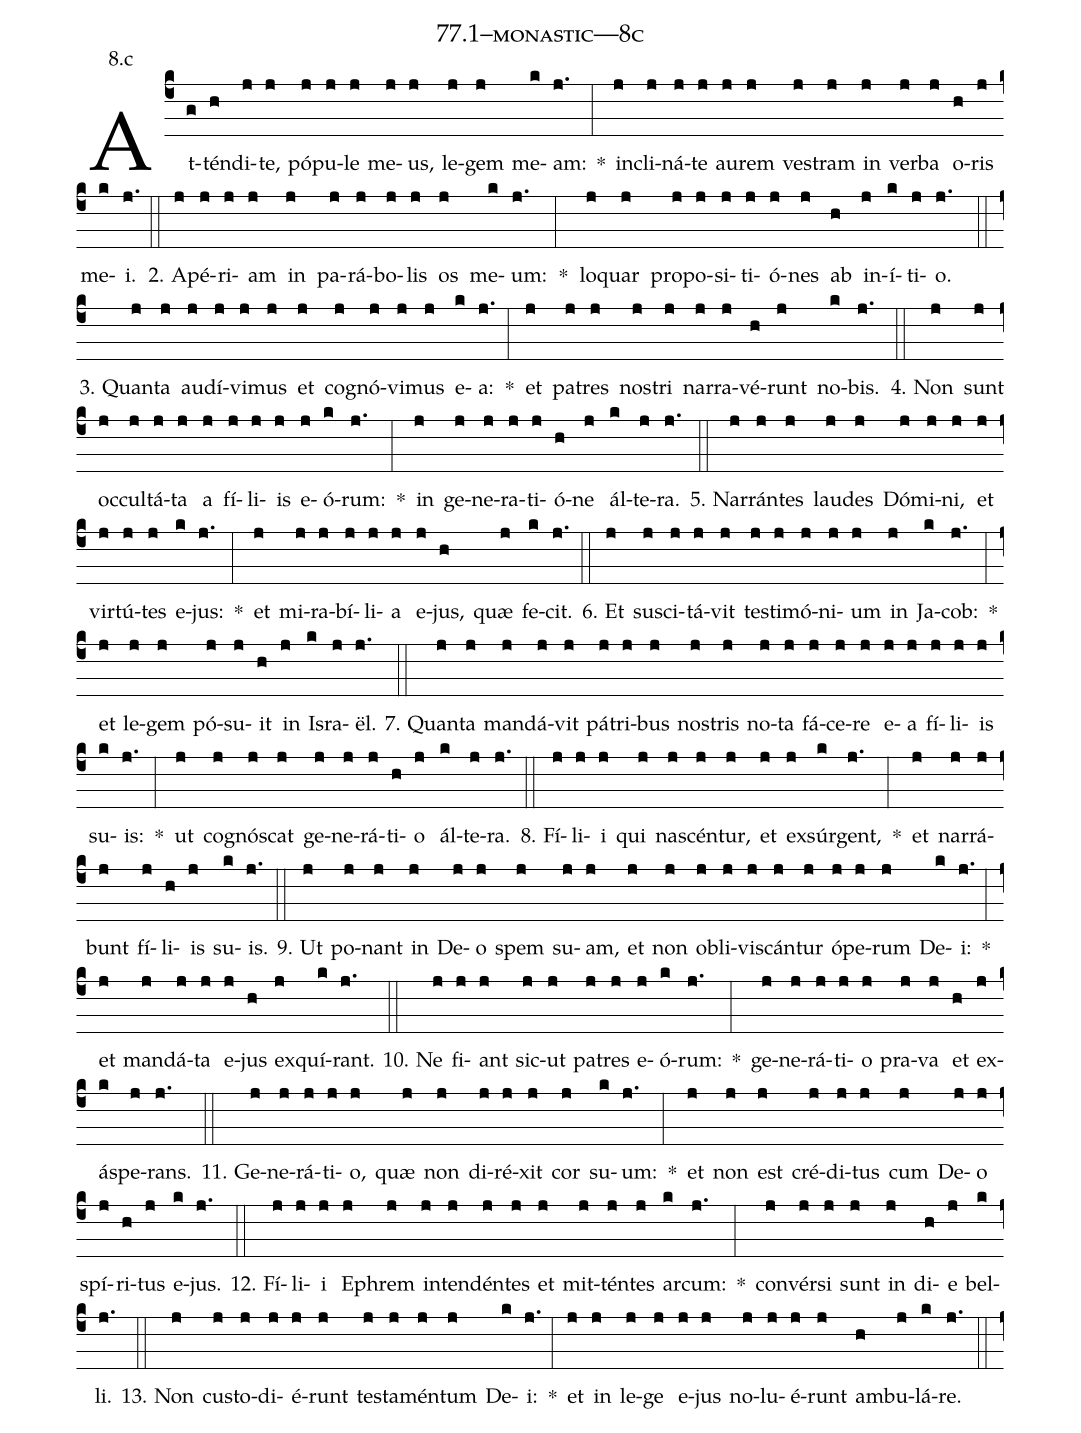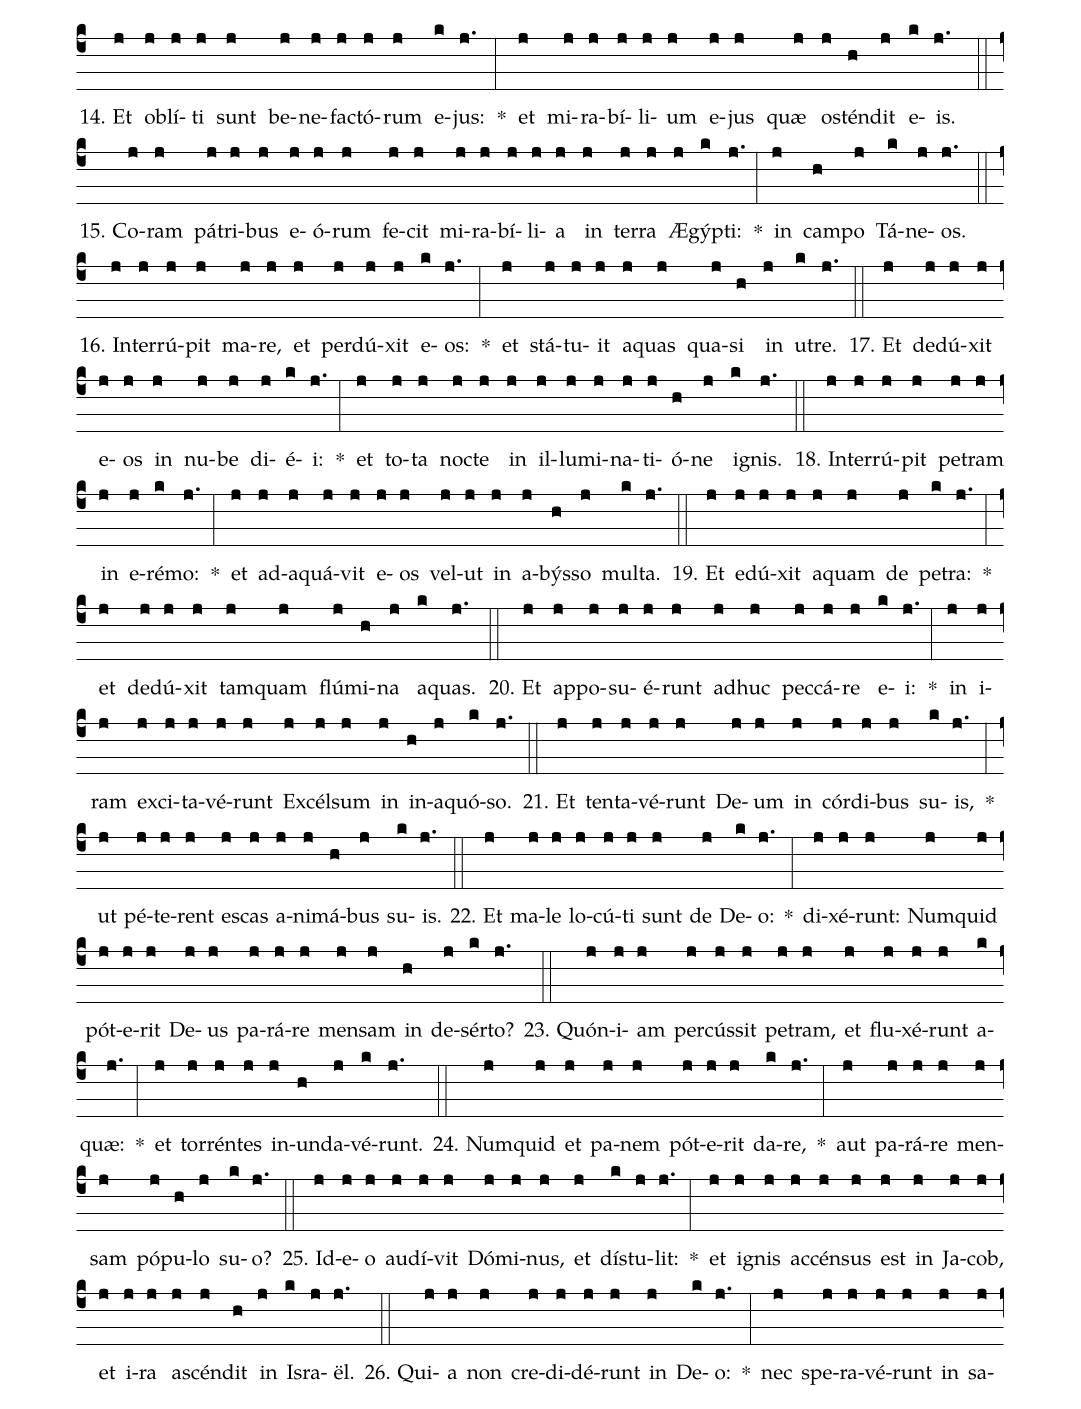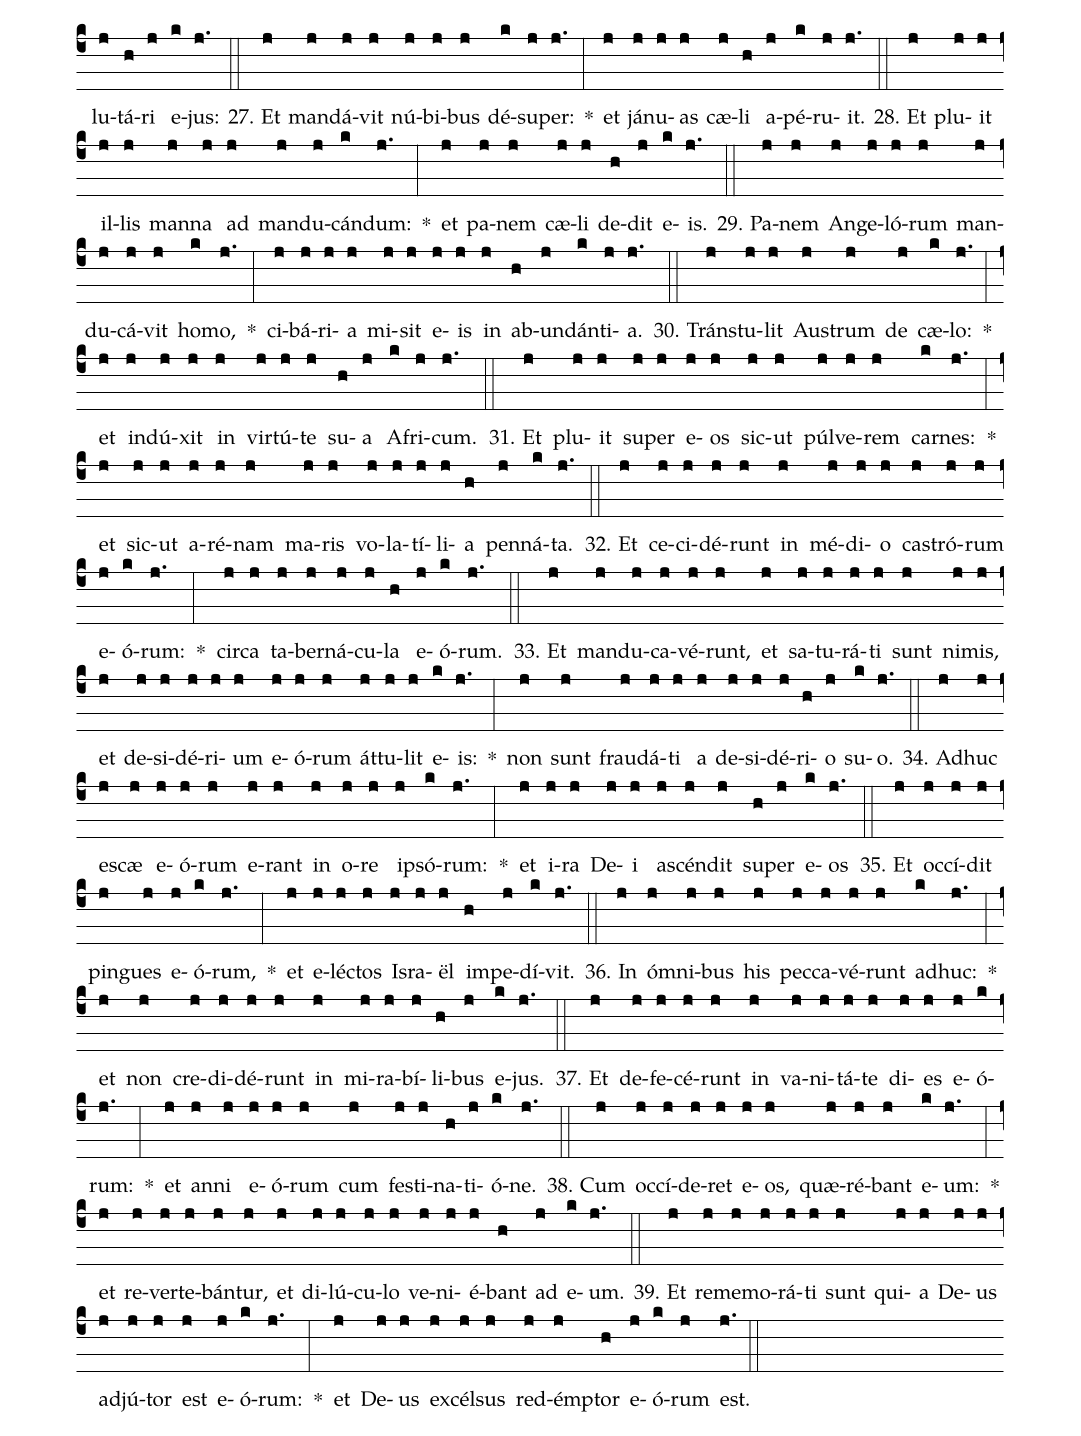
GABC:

name: 77.1--monastic---8c;
annotation: 8.c;
%%
(c4)At(g)tén(h)di(j)te,(j) pó(j)pu(j)le(j) me(j)us,(j) le(j)gem(j) me(k)am:(j.) *(:) in(j)cli(j)ná(j)te(j) au(j)rem(j) ves(j)tram(j) in(j) ver(j)ba(j) o(h)ris(j) me(k)i.(j.) (::)
2. A(j)pé(j)ri(j)am(j) in(j) pa(j)rá(j)bo(j)lis(j) os(j) me(k)um:(j.) *(:) lo(j)quar(j) pro(j)po(j)si(j)ti(j)ó(j)nes(j) ab(h) in(j)í(k)ti(j)o.(j.) (::)
3. Quan(j)ta(j) au(j)dí(j)vi(j)mus(j) et(j) co(j)gnó(j)vi(j)mus(j) e(k)a:(j.) *(:) et(j) pa(j)tres(j) nos(j)tri(j) nar(j)ra(j)vé(h)runt(j) no(k)bis.(j.) (::)
4. Non(j) sunt(j) oc(j)cul(j)tá(j)ta(j) a(j) fí(j)li(j)is(j) e(j)ó(k)rum:(j.) *(:) in(j) ge(j)ne(j)ra(j)ti(j)ó(h)ne(j) ál(k)te(j)ra.(j.) (::)
5. Nar(j)rán(j)tes(j) lau(j)des(j) Dó(j)mi(j)ni,(j) et(j) vir(j)tú(j)tes(j) e(k)jus:(j.) *(:) et(j) mi(j)ra(j)bí(j)li(j)a(j) e(j)jus,(h) quæ(j) fe(k)cit.(j.) (::)
6. Et(j) su(j)sci(j)tá(j)vit(j) tes(j)ti(j)mó(j)ni(j)um(j) in(j) Ja(k)cob:(j.) *(:) et(j) le(j)gem(j) pó(j)su(j)it(h) in(j) Is(k)ra(j)ël.(j.) (::)
7. Quan(j)ta(j) man(j)dá(j)vit(j) pá(j)tri(j)bus(j) nos(j)tris(j) no(j)ta(j) fá(j)ce(j)re(j) e(j)a(j) fí(j)li(j)is(j) su(k)is:(j.) *(:) ut(j) co(j)gnós(j)cat(j) ge(j)ne(j)rá(j)ti(h)o(j) ál(k)te(j)ra.(j.) (::)
8. Fí(j)li(j)i(j) qui(j) na(j)scén(j)tur,(j) et(j) ex(j)súr(k)gent,(j.) *(:) et(j) nar(j)rá(j)bunt(j) fí(j)li(h)is(j) su(k)is.(j.) (::)
9. Ut(j) po(j)nant(j) in(j) De(j)o(j) spem(j) su(j)am,(j) et(j) non(j) ob(j)li(j)vis(j)cán(j)tur(j) ó(j)pe(j)rum(j) De(k)i:(j.) *(:) et(j) man(j)dá(j)ta(j) e(j)jus(h) ex(j)quí(k)rant.(j.) (::)
10. Ne(j) fi(j)ant(j) sic(j)ut(j) pa(j)tres(j) e(j)ó(k)rum:(j.) *(:) ge(j)ne(j)rá(j)ti(j)o(j) pra(j)va(j) et(h) ex(j)ás(k)pe(j)rans.(j.) (::)
11. Ge(j)ne(j)rá(j)ti(j)o,(j) quæ(j) non(j) di(j)ré(j)xit(j) cor(j) su(k)um:(j.) *(:) et(j) non(j) est(j) cré(j)di(j)tus(j) cum(j) De(j)o(j) spí(j)ri(h)tus(j) e(k)jus.(j.) (::)
12. Fí(j)li(j)i(j) E(j)phrem(j) in(j)ten(j)dén(j)tes(j) et(j) mit(j)tén(j)tes(j) ar(k)cum:(j.) *(:) con(j)vér(j)si(j) sunt(j) in(j) di(h)e(j) bel(k)li.(j.) (::)
13. Non(j) cus(j)to(j)di(j)é(j)runt(j) tes(j)ta(j)mén(j)tum(j) De(k)i:(j.) *(:) et(j) in(j) le(j)ge(j) e(j)jus(j) no(j)lu(j)é(j)runt(j) am(h)bu(j)lá(k)re.(j.) (::)
14. Et(j) ob(j)lí(j)ti(j) sunt(j) be(j)ne(j)fac(j)tó(j)rum(j) e(k)jus:(j.) *(:) et(j) mi(j)ra(j)bí(j)li(j)um(j) e(j)jus(j) quæ(j) os(j)tén(h)dit(j) e(k)is.(j.) (::)
15. Co(j)ram(j) pá(j)tri(j)bus(j) e(j)ó(j)rum(j) fe(j)cit(j) mi(j)ra(j)bí(j)li(j)a(j) in(j) ter(j)ra(j) Æ(j)gýp(k)ti:(j.) *(:) in(j) cam(h)po(j) Tá(k)ne(j)os.(j.) (::)
16. In(j)ter(j)rú(j)pit(j) ma(j)re,(j) et(j) per(j)dú(j)xit(j) e(k)os:(j.) *(:) et(j) stá(j)tu(j)it(j) a(j)quas(j) qua(j)si(h) in(j) u(k)tre.(j.) (::)
17. Et(j) de(j)dú(j)xit(j) e(j)os(j) in(j) nu(j)be(j) di(j)é(k)i:(j.) *(:) et(j) to(j)ta(j) noc(j)te(j) in(j) il(j)lu(j)mi(j)na(j)ti(j)ó(h)ne(j) i(k)gnis.(j.) (::)
18. In(j)ter(j)rú(j)pit(j) pe(j)tram(j) in(j) e(j)ré(k)mo:(j.) *(:) et(j) ad(j)a(j)quá(j)vit(j) e(j)os(j) vel(j)ut(j) in(j) a(j)býs(h)so(j) mul(k)ta.(j.) (::)
19. Et(j) e(j)dú(j)xit(j) a(j)quam(j) de(j) pe(k)tra:(j.) *(:) et(j) de(j)dú(j)xit(j) tam(j)quam(j) flú(j)mi(h)na(j) a(k)quas.(j.) (::)
20. Et(j) ap(j)po(j)su(j)é(j)runt(j) ad(j)huc(j) pec(j)cá(j)re(j) e(k)i:(j.) *(:) in(j) i(j)ram(j) ex(j)ci(j)ta(j)vé(j)runt(j) Ex(j)cél(j)sum(j) in(j) in(h)a(j)quó(k)so.(j.) (::)
21. Et(j) ten(j)ta(j)vé(j)runt(j) De(j)um(j) in(j) cór(j)di(j)bus(j) su(k)is,(j.) *(:) ut(j) pé(j)te(j)rent(j) es(j)cas(j) a(j)ni(j)má(h)bus(j) su(k)is.(j.) (::)
22. Et(j) ma(j)le(j) lo(j)cú(j)ti(j) sunt(j) de(j) De(k)o:(j.) *(:) di(j)xé(j)runt:(j) Num(j)quid(j) pót(j)e(j)rit(j) De(j)us(j) pa(j)rá(j)re(j) men(j)sam(j) in(h) de(j)sér(k)to?(j.) (::)
23. Quón(j)i(j)am(j) per(j)cús(j)sit(j) pe(j)tram,(j) et(j) flu(j)xé(j)runt(j) a(k)quæ:(j.) *(:) et(j) tor(j)rén(j)tes(j) in(j)un(h)da(j)vé(k)runt.(j.) (::)
24. Num(j)quid(j) et(j) pa(j)nem(j) pót(j)e(j)rit(j) da(k)re,(j.) *(:) aut(j) pa(j)rá(j)re(j) men(j)sam(j) pó(j)pu(h)lo(j) su(k)o?(j.) (::)
25. Id(j)e(j)o(j) au(j)dí(j)vit(j) Dó(j)mi(j)nus,(j) et(j) dís(k)tu(j)lit:(j.) *(:) et(j) i(j)gnis(j) ac(j)cén(j)sus(j) est(j) in(j) Ja(j)cob,(j) et(j) i(j)ra(j) a(j)scén(j)dit(h) in(j) Is(k)ra(j)ël.(j.) (::)
26. Qui(j)a(j) non(j) cre(j)di(j)dé(j)runt(j) in(j) De(k)o:(j.) *(:) nec(j) spe(j)ra(j)vé(j)runt(j) in(j) sa(j)lu(j)tá(h)ri(j) e(k)jus:(j.) (::)
27. Et(j) man(j)dá(j)vit(j) nú(j)bi(j)bus(j) dé(k)su(j)per:(j.) *(:) et(j) já(j)nu(j)as(j) cæ(j)li(h) a(j)pé(k)ru(j)it.(j.) (::)
28. Et(j) plu(j)it(j) il(j)lis(j) man(j)na(j) ad(j) man(j)du(j)cán(k)dum:(j.) *(:) et(j) pa(j)nem(j) cæ(j)li(j) de(h)dit(j) e(k)is.(j.) (::)
29. Pa(j)nem(j) An(j)ge(j)ló(j)rum(j) man(j)du(j)cá(j)vit(j) ho(k)mo,(j.) *(:) ci(j)bá(j)ri(j)a(j) mi(j)sit(j) e(j)is(j) in(j) ab(h)un(j)dán(k)ti(j)a.(j.) (::)
30. Tráns(j)tu(j)lit(j) Aus(j)trum(j) de(j) cæ(k)lo:(j.) *(:) et(j) in(j)dú(j)xit(j) in(j) vir(j)tú(j)te(j) su(h)a(j) A(k)fri(j)cum.(j.) (::)
31. Et(j) plu(j)it(j) su(j)per(j) e(j)os(j) sic(j)ut(j) púl(j)ve(j)rem(j) car(k)nes:(j.) *(:) et(j) sic(j)ut(j) a(j)ré(j)nam(j) ma(j)ris(j) vo(j)la(j)tí(j)li(j)a(h) pen(j)ná(k)ta.(j.) (::)
32. Et(j) ce(j)ci(j)dé(j)runt(j) in(j) mé(j)di(j)o(j) cas(j)tró(j)rum(j) e(j)ó(k)rum:(j.) *(:) cir(j)ca(j) ta(j)ber(j)ná(j)cu(j)la(h) e(j)ó(k)rum.(j.) (::)
33. Et(j) man(j)du(j)ca(j)vé(j)runt,(j) et(j) sa(j)tu(j)rá(j)ti(j) sunt(j) ni(j)mis,(j) et(j) de(j)si(j)dé(j)ri(j)um(j) e(j)ó(j)rum(j) át(j)tu(j)lit(j) e(k)is:(j.) *(:) non(j) sunt(j) frau(j)dá(j)ti(j) a(j) de(j)si(j)dé(j)ri(h)o(j) su(k)o.(j.) (::)
34. Ad(j)huc(j) e(j)scæ(j) e(j)ó(j)rum(j) e(j)rant(j) in(j) o(j)re(j) ip(j)só(k)rum:(j.) *(:) et(j) i(j)ra(j) De(j)i(j) a(j)scén(j)dit(j) su(h)per(j) e(k)os(j.) (::)
35. Et(j) oc(j)cí(j)dit(j) pin(j)gues(j) e(j)ó(k)rum,(j.) *(:) et(j) e(j)léc(j)tos(j) Is(j)ra(j)ël(j) im(h)pe(j)dí(k)vit.(j.) (::)
36. In(j) óm(j)ni(j)bus(j) his(j) pec(j)ca(j)vé(j)runt(j) ad(k)huc:(j.) *(:) et(j) non(j) cre(j)di(j)dé(j)runt(j) in(j) mi(j)ra(j)bí(j)li(h)bus(j) e(k)jus.(j.) (::)
37. Et(j) de(j)fe(j)cé(j)runt(j) in(j) va(j)ni(j)tá(j)te(j) di(j)es(j) e(j)ó(k)rum:(j.) *(:) et(j) an(j)ni(j) e(j)ó(j)rum(j) cum(j) fes(j)ti(j)na(h)ti(j)ó(k)ne.(j.) (::)
38. Cum(j) oc(j)cí(j)de(j)ret(j) e(j)os,(j) quæ(j)ré(j)bant(j) e(k)um:(j.) *(:) et(j) re(j)ver(j)te(j)bán(j)tur,(j) et(j) di(j)lú(j)cu(j)lo(j) ve(j)ni(j)é(j)bant(h) ad(j) e(k)um.(j.) (::)
39. Et(j) re(j)me(j)mo(j)rá(j)ti(j) sunt(j) qui(j)a(j) De(j)us(j) ad(j)jú(j)tor(j) est(j) e(j)ó(k)rum:(j.) *(:) et(j) De(j)us(j) ex(j)cél(j)sus(j) red(j)émp(j)tor(h) e(j)ó(k)rum(j) est.(j.) (::)
